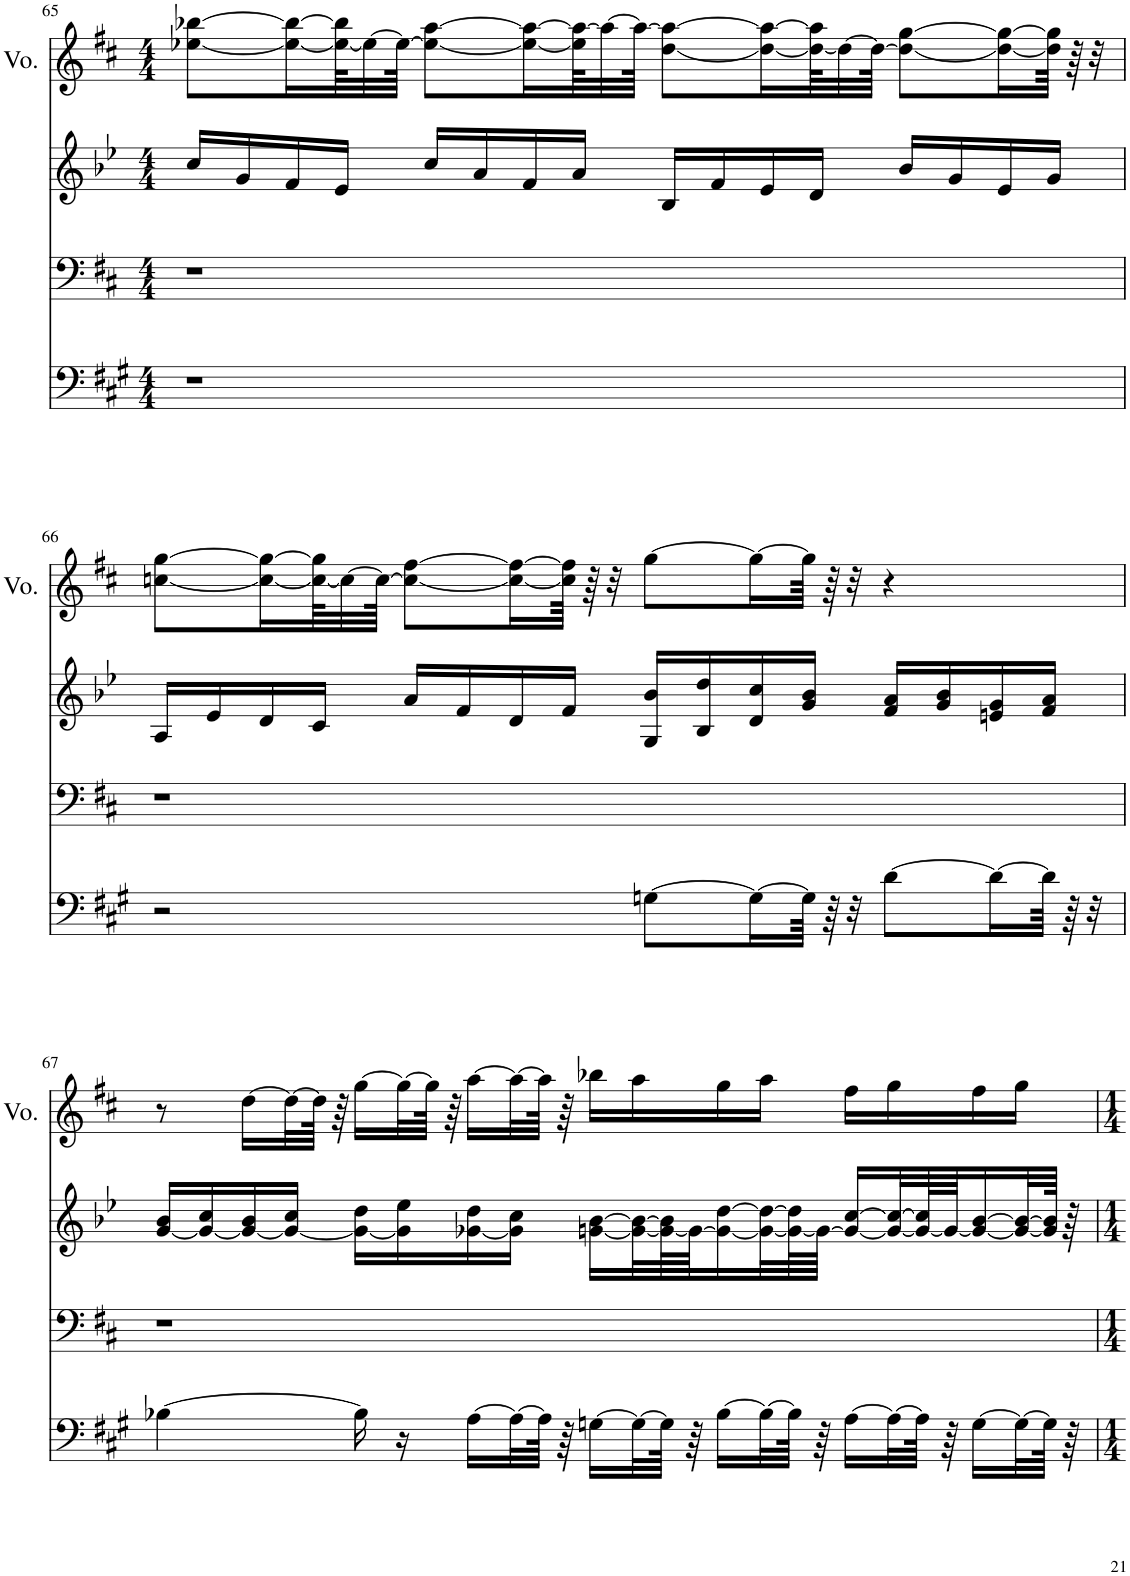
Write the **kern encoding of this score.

**kern	**kern	**kern	**kern
*part4	*part3	*part2	*part1
*staff4	*staff3	*staff2	*staff1
*I"Organ	*I"Organ	*I"Organ	*I"Voice
*	*	*	*I'Vo.
!!LO:PB:g=z
*clefF4	*clefF4	*clefG2	*clefG2
*Trd7c12	*	*	*
*k[f#c#g#]	*k[f#c#]	*k[b-e-]	*k[f#c#]
*M4/4	*M4/4	*M4/4	*M4/4
=65	=65	=65	=65
1r	1r	16cc/LL	[8ee-X\ [8bb-X\L
.	.	16g/	.
.	.	16f/	16ee-\_ 16bb-\_L
.	.	16e-/JJ	64ee-\_ 64bb-\]KL
.	.	.	32ee-\_
.	.	.	64ee-\JJJk_
.	.	16cc/LL	8ee-\_ [8aa\L
.	.	16a/	.
.	.	16f/	16ee-\_ 16aa\_L
.	.	16a/JJ	64ee-\] 64aa\_KL
.	.	.	32aa\_
.	.	.	64aa\JJJk_
.	.	16B-/LL	[8dd\ 8aa\_L
.	.	16f/	.
.	.	16e-/	16dd\_ 16aa\_L
.	.	16d/JJ	64dd\_ 64aa\]KL
.	.	.	32dd\_
.	.	.	64dd\JJJk_
.	.	16b-/LL	8dd\_ [8gg\L
.	.	16g/	.
.	.	16e-/	16dd\_ 16gg\_L
.	.	16g/JJ	64dd\] 64gg\]JJkk
.	.	.	64r
.	.	.	32r
!!LO:LB:g=z
=66	=66	=66	=66
2r	1r	16A/LL	[8ccn\ [8gg\L
.	.	16e-/	.
.	.	16d/	16cc\_ 16gg\_L
.	.	16c/JJ	64cc\_ 64gg\]KL
.	.	.	32cc\_
.	.	.	64cc\JJJk_
.	.	16a/LL	8cc\_ [8ff#\L
.	.	16f/	.
.	.	16d/	16cc\_ 16ff#\_L
.	.	16f/JJ	64cc\] 64ff#\]JJkk
.	.	.	64r
.	.	.	32r
[8Gn\L	.	16G/ 16b-/LL	[8gg\L
.	.	16B-/ 16dd/	.
16G\L_	.	16d/ 16cc/	16gg\L_
64G\JJkk]	.	16g/ 16b-/JJ	64gg\JJkk]
64r	.	.	64r
32r	.	.	32r
[8d\L	.	16f/ 16a/LL	4r
.	.	16g/ 16b-/	.
16d\L_	.	16en/ 16g/	.
64d\JJkk]	.	16f/ 16a/JJ	.
64r	.	.	.
32r	.	.	.
!!LO:LB:g=z
=67	=67	=67	=67
[4B-X\	1r	[16g/ 16b-/LL	8r
.	.	16g/_ 16cc/	.
.	.	16g/_ 16b-/	[16dd\LL
.	.	16g/_ 16cc/JJ	32dd\L_
.	.	.	64dd\JJJk]
.	.	.	64r
16B-\]	.	16g\_ 16dd\LL	[16gg\LL
16r	.	16g\] 16ee-\	32gg\L_
.	.	.	64gg\JJJk]
.	.	.	64r
[16A\LL	.	[16g-X\ 16dd\	[16aa\LL
32A\L_	.	16g-\] 16cc\JJ	32aa\L_
64A\JJJk]	.	.	64aa\JJJk]
64r	.	.	64r
[16Gn\LL	.	[16gn\ [16b-\LL	16bb-X\LL
32G\L_	.	32g\_ 32b-\_L	16aa\
64G\JJJk]	.	64g\_ 64b-\]L	.
64r	.	64g\JJ_	.
[16B-\LL	.	16g\_ [16dd\	16gg\
32B-\L_	.	32g\_ 32dd\_L	16aa\JJ
64B-\JJJk]	.	64g\_ 64dd\]L	.
64r	.	64g\JJJJ_	.
[16A\LL	.	16g/_ [16cc/LL	16ff#\LL
32A\L_	.	32g/_ 32cc/_L	16gg\
64A\JJJk]	.	64g/_ 64cc/]L	.
64r	.	64g/JJ_	.
[16G\LL	.	16g/_ [16b-/	16ff#\
32G\L_	.	32g/_ 32b-/_L	16gg\JJ
64G\JJJk]	.	64g/] 64b-/]JJJk	.
64r	.	64r	.
=	=	=	=
*-	*-	*-	*-
